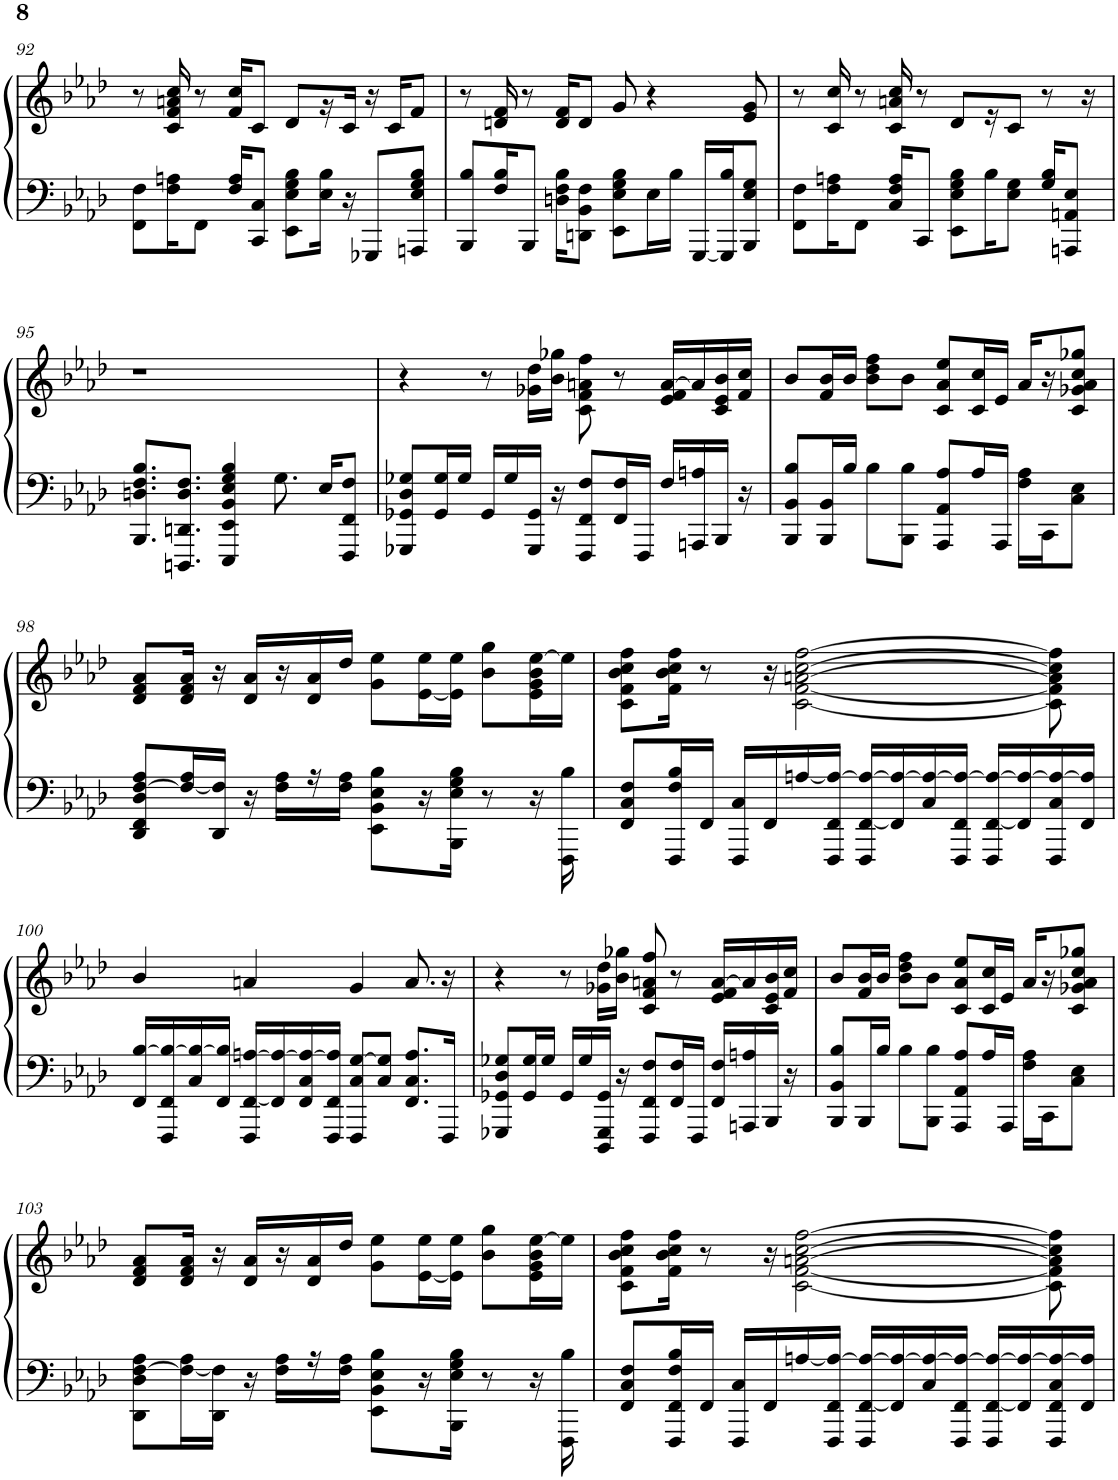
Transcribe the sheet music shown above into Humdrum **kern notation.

**kern	**kern
*part1	*part1
*staff2	*staff1
*I"Piano	*
*I'Pno	*
!!LO:PB:g=z
*clefF4	*clefG2
*k[b-e-a-d-]	*k[b-e-a-d-]
*A-:	*A-:
*M4/4	*M4/4
=92	=92
8FF\ 8F\L	8r
16F\ 16An\K	16c/ 16f/ 16an/ 16cc/
8FF\J	8r
16F/ 16A/KL	16f/ 16cc/KL
8CC/ 8C/J	8c/J
8EE-\ 8E-\ 8G\ 8B-\L	8d-/L
16E-\ 16B-\Jk	16r
16r	16c/JJ
8GGG-X/L	16r
.	16c/KL
8AAAn/ 8E-/ 8G/ 8B-/J	8f/J
=93	=93
8BBB-/ 8B-/L	8r
16F/ 16B-/K	16dn/ 16f/
8BBB-/J	8r
16Dn\ 16F\ 16B-\KL	16d/ 16f/KL
8DDn\ 8BB-\ 8F\J	8d/J
8EE-\ 8E-\ 8G\ 8B-\L	8g/
16E-\L	4r
16B-\JJ	.
[16GGG/LL	.
16GGG/] 16B-/J	.
8BBB-/ 8E-/ 8G/J	8e-/ 8g/
=94	=94
8FF\ 8F\L	8r
16F\ 16An\K	16c/ 16cc/
8FF\J	8r
16C/ 16F/ 16A/KL	16c/ 16an/ 16cc/
8CC/J	8r
8EE-\ 8E-\ 8G\ 8B-\L	8d-/L
16B-\K	16r
8E-\ 8G\J	8c/J
16G/ 16B-/KL	8r
8AAAn/ 8AAn/ 8E-/J	.
.	16r
!!LO:LB:g=z
=95	=95
8.BBB-/ 8.Dn/ 8.F/ 8.B-/L	1r
8.DDDn/ 8.DDn/ 8.D/ 8.F/J	.
4EEE-/ 4EE-/ 4BB-/ 4E-/ 4G/ 4B-/	.
8.G\	.
16E-/KL	.
8FFF/ 8FF/ 8F/J	.
=96	=96
8GGG-X/ 8GG-X/ 8D-/ 8G-X/L	4r
16GG-/ 16G-/L	.
16G-/JJ	.
16GG-/LL	8r
16G-/	.
16GGG-/ 16GG-/JJ	16g-X\ 16dd-\LL
16r	16b-\ 16gg-X\JJ
8FFF/ 8FF/ 8F/L	8c\ 8f\ 8an\ 8ff\
16FF/ 16F/L	8r
16FFF/JJ	.
16F/LL	16e-/ 16f/ [16a/LL
16AAAn/ 16An/	16a/]
16BBB-/JJ	16c/ 16e-/ 16b-/
16r	16f/ 16cc/JJ
=97	=97
8BBB-/ 8BB-/ 8B-/L	8b-/L
16BBB-/ 16BB-/L	16f/ 16b-/L
16B-/JJ	16b-/JJ
8B-\L	8b-\ 8dd-\ 8ff\L
8BBB-\ 8B-\J	8b-\J
8AAA-/ 8AA-/ 8A-/L	8c/ 8a-/ 8ee-/L
16A-/L	16c/ 16cc/L
16AAA-/JJ	16e-/JJ
16F\ 16A-\LL	16a-/LL
16CC\J	16r
8C\ 8E-\J	8c/ 8g-X/ 8a-/ 8cc/ 8gg-X/J
!!LO:LB:g=z
=98	=98
8DD-/ 8FF/ 8D-/ [8F/ 8A-/L	8d-/ 8f/ 8a-/L
16F/_ 16A-/L	16d-/ 16f/ 16a-/Jk
16DD-/ 16F/]JJ	16r
16r	16d-/ 16a-/LL
16F\ 16A-\LL	16r
16r	16d-/ 16a-/
16F\ 16A-\JJ	16dd-/JJ
8EE-\ 8BB-\ 8E-\ 8B-\L	8g\ 8ee-\L
16r	[16e-\ 16ee-\L
16BBB-\ 16E-\ 16G\ 16B-\JJ	16e-\] 16ee-\JJ
8r	8b-\ 8gg\L
16r	16e-\ 16g\ 16b-\ [16ee-\L
16FFF\ 16B-\	16ee-\JJ]
=99	=99
8FF/ 8C/ 8F/L	8c\ 8f\ 8b-\ 8cc\ 8ff\L
16FFF/ 16F/ 16B-/L	16f\ 16b-\ 16cc\ 16ff\Jk
16FF/JJ	8r
16FFF/ 16C/LL	.
16FF/	16r
[16An/	[2c\ [2f\ [2an\ [2cc\ [2ff\
16FFF/ 16FF/ 16A/_JJ	.
16FFF/ [16FF/ 16A/_LL	.
16FF/] 16A/_	.
16C/ 16A/_	.
16FFF/ 16FF/ 16A/_JJ	.
16FFF/ [16FF/ 16A/_LL	.
16FF/] 16A/_	.
16FFF/ 16C/ 16A/_	8c\] 8f\] 8a\] 8cc\] 8ff\]
16FF/ 16A/]JJ	.
!!LO:LB:g=z
=100	=100
16FF/ [16B-/LL	4b-/
16FFF/ 16FF/ 16B-/_	.
16C/ 16B-/_	.
16FF/ 16B-/]JJ	.
16FFF/ [16FF/ [16An/LL	4an/
16FF/] 16A/_	.
16FF/ 16C/ 16A/_	.
16FFF/ 16FF/ 16A/]JJ	.
8FFF/ 8C/ [8G/L	4g/
8C/ 8G/]J	.
8.FF/ 8.C/ 8.A/L	8.a/
16FFF/Jk	16r
=101	=101
8GGG-X/ 8GG-X/ 8D-/ 8G-X/L	4r
16GG-/ 16G-/L	.
16G-/JJ	.
16GG-/LL	8r
16G-/	.
16DDD-/ 16GGG-/ 16GG-/JJ	16g-X\ 16dd-\LL
16r	16b-\ 16gg-X\JJ
8FFF/ 8FF/ 8F/L	8c/ 8f/ 8an/ 8ff/
16FF/ 16F/L	8r
16FFF/JJ	.
16FF/ 16F/LL	16e-/ 16f/ [16a/LL
16AAAn/ 16An/	16a/]
16BBB-/JJ	16c/ 16e-/ 16b-/
16r	16f/ 16cc/JJ
=102	=102
8BBB-/ 8BB-/ 8B-/L	8b-/L
16BBB-/L	16f/ 16b-/L
16B-/JJ	16b-/JJ
8B-\L	8b-\ 8dd-\ 8ff\L
8BBB-\ 8B-\J	8b-\J
8AAA-/ 8AA-/ 8A-/L	8c/ 8a-/ 8ee-/L
16A-/L	16c/ 16cc/L
16AAA-/JJ	16e-/JJ
16F\ 16A-\LL	16a-/LL
16CC\J	16r
8C\ 8E-\J	8c/ 8g-X/ 8a-/ 8cc/ 8gg-X/J
!!LO:LB:g=z
=103	=103
8DD-\ 8D-\ [8F\ 8A-\L	8d-/ 8f/ 8a-/L
16F\_ 16A-\L	16d-/ 16f/ 16a-/Jk
16DD-\ 16F\]JJ	16r
16r	16d-/ 16a-/LL
16F\ 16A-\LL	16r
16r	16d-/ 16a-/
16F\ 16A-\JJ	16dd-/JJ
8EE-\ 8BB-\ 8E-\ 8B-\L	8g\ 8ee-\L
16r	[16e-\ 16ee-\L
16BBB-\ 16E-\ 16G\ 16B-\JJ	16e-\] 16ee-\JJ
8r	8b-\ 8gg\L
16r	16e-\ 16g\ 16b-\ [16ee-\L
16FFF\ 16B-\	16ee-\JJ]
=104	=104
8FF/ 8C/ 8F/L	8c\ 8f\ 8b-\ 8cc\ 8ff\L
16FFF/ 16FF/ 16F/ 16B-/L	16f\ 16b-\ 16cc\ 16ff\Jk
16FF/JJ	8r
16FFF/ 16C/LL	.
16FF/	16r
[16An/	[2c\ [2f\ [2an\ [2cc\ [2ff\
16FFF/ 16FF/ 16A/_JJ	.
16FFF/ [16FF/ 16A/_LL	.
16FF/] 16A/_	.
16C/ 16A/_	.
16FFF/ 16FF/ 16A/_JJ	.
16FFF/ [16FF/ 16A/_LL	.
16FF/] 16A/_	.
16FFF/ 16FF/ 16C/ 16A/_	8c\] 8f\] 8a\] 8cc\] 8ff\]
16FF/ 16A/]JJ	.
=	=
*-	*-
